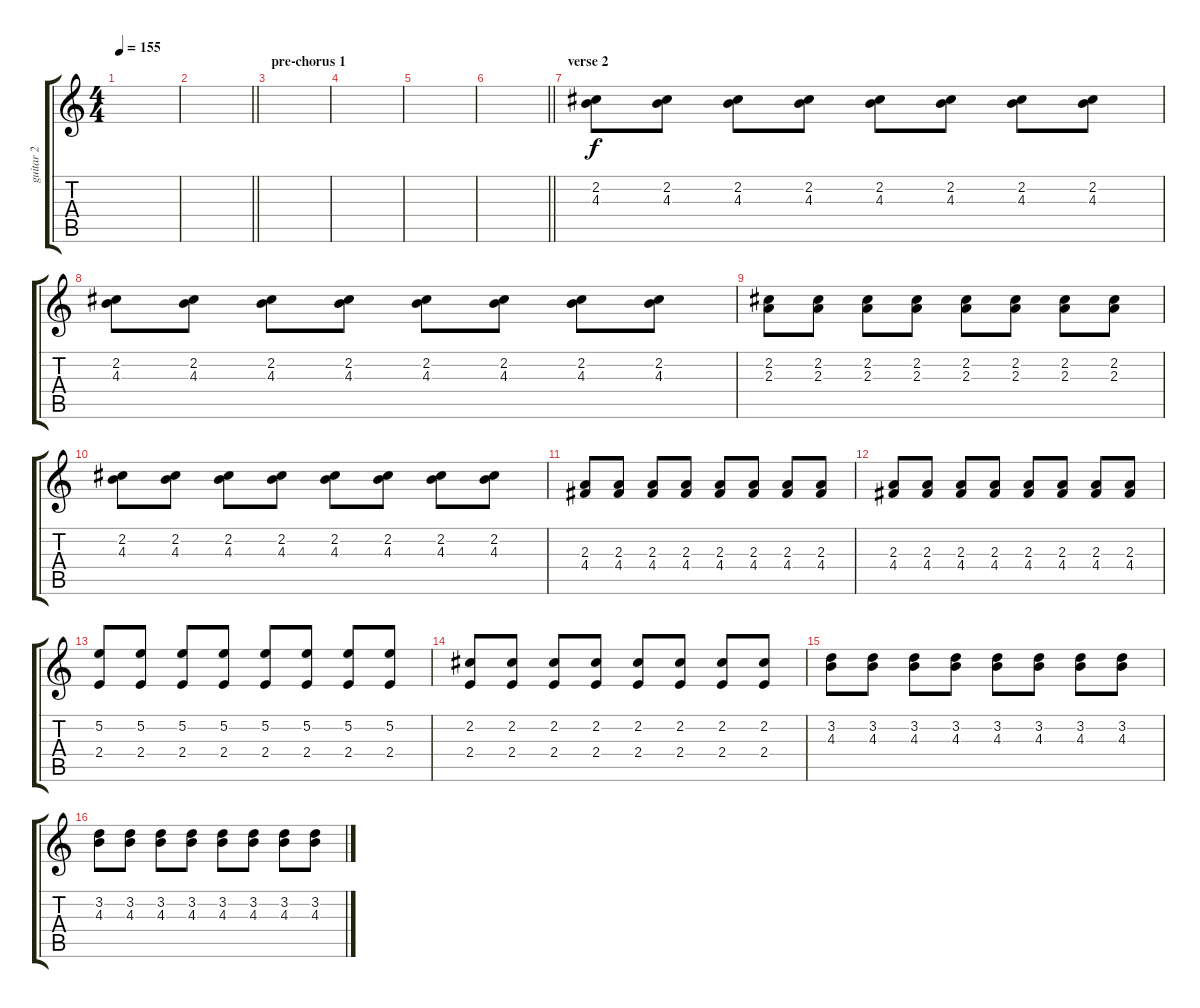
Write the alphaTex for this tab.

\track ("guitar 2" "guitar 2") {instrument electricguitarclean}
\staff {score tabs}
\tuning (E4 B3 G3 D3 A2 E2) {hide}
\ts (4 4)
\tempo 155
\clef g2
\ks c
|
\barLineRight lightlight
|
\section ("" "pre-chorus 1")
|
|
|
\barLineRight lightlight
|
\section ("" "verse 2")
(2.2 4.3).8 (2.2 4.3).8 (2.2 4.3).8 (2.2 4.3).8 (2.2 4.3).8 (2.2 4.3).8 (2.2 4.3).8 (2.2 4.3).8 |
(2.2 4.3).8 (2.2 4.3).8 (2.2 4.3).8 (2.2 4.3).8 (2.2 4.3).8 (2.2 4.3).8 (2.2 4.3).8 (2.2 4.3).8 |
(2.2 2.3).8 (2.2 2.3).8 (2.2 2.3).8 (2.2 2.3).8 (2.2 2.3).8 (2.2 2.3).8 (2.2 2.3).8 (2.2 2.3).8 |
(2.2 4.3).8 (2.2 4.3).8 (2.2 4.3).8 (2.2 4.3).8 (2.2 4.3).8 (2.2 4.3).8 (2.2 4.3).8 (2.2 4.3).8 |
(2.3 4.4).8 (2.3 4.4).8 (2.3 4.4).8 (2.3 4.4).8 (2.3 4.4).8 (2.3 4.4).8 (2.3 4.4).8 (2.3 4.4).8 |
(2.3 4.4).8 (2.3 4.4).8 (2.3 4.4).8 (2.3 4.4).8 (2.3 4.4).8 (2.3 4.4).8 (2.3 4.4).8 (2.3 4.4).8 |
(5.2 2.4).8 (5.2 2.4).8 (5.2 2.4).8 (5.2 2.4).8 (5.2 2.4).8 (5.2 2.4).8 (5.2 2.4).8 (5.2 2.4).8 |
(2.2 2.4).8 (2.2 2.4).8 (2.2 2.4).8 (2.2 2.4).8 (2.2 2.4).8 (2.2 2.4).8 (2.2 2.4).8 (2.2 2.4).8 |
(3.2 4.3).8 (3.2 4.3).8 (3.2 4.3).8 (3.2 4.3).8 (3.2 4.3).8 (3.2 4.3).8 (3.2 4.3).8 (3.2 4.3).8 |
(3.2 4.3).8 (3.2 4.3).8 (3.2 4.3).8 (3.2 4.3).8 (3.2 4.3).8 (3.2 4.3).8 (3.2 4.3).8 (3.2 4.3).8
